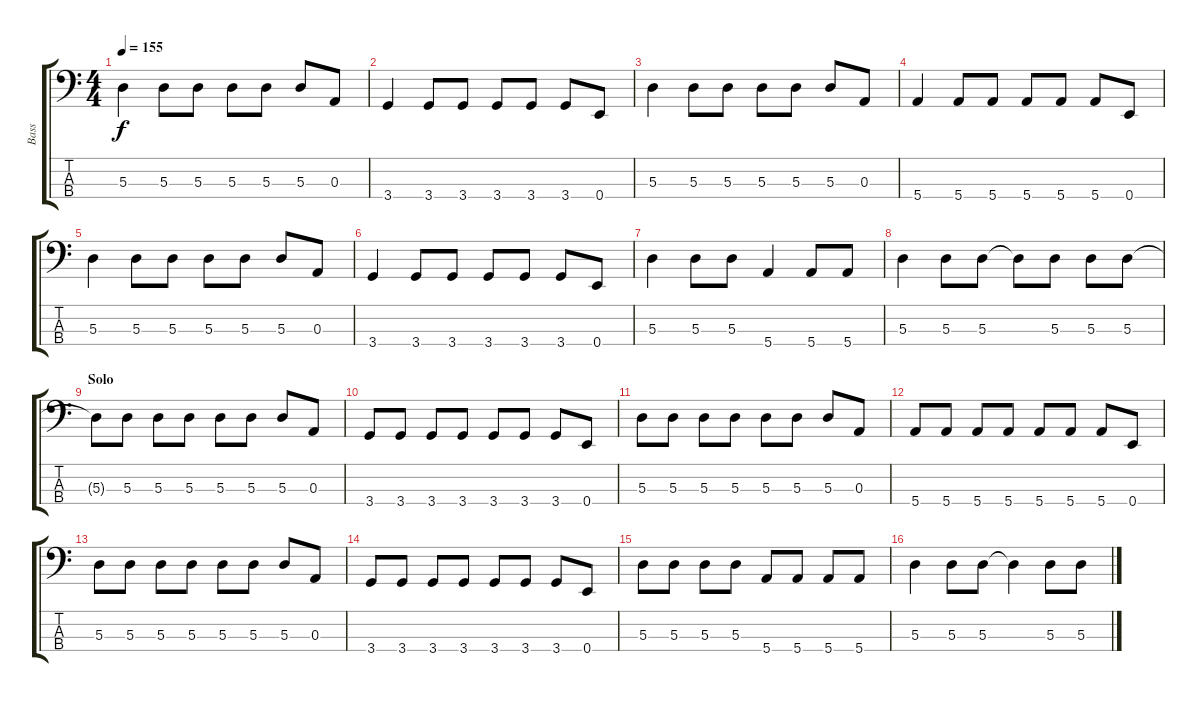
\track ("Bass       - Soko" "Bass      ") {instrument electricbassfinger}
\staff {score tabs}
\tuning (G2 D2 A1 E1) {hide}
\ts (4 4)
\tempo 155
\clef f4
\ks c
5.3.4{dy f} 5.3.8 5.3.8 5.3.8 5.3.8 5.3.8 0.3.8 |
3.4.4 3.4.8 3.4.8 3.4.8 3.4.8 3.4.8 0.4.8 |
5.3.4 5.3.8 5.3.8 5.3.8 5.3.8 5.3.8 0.3.8 |
5.4.4 5.4.8 5.4.8 5.4.8 5.4.8 5.4.8 0.4.8 |
5.3.4 5.3.8 5.3.8 5.3.8 5.3.8 5.3.8 0.3.8 |
3.4.4 3.4.8 3.4.8 3.4.8 3.4.8 3.4.8 0.4.8 |
5.3.4 5.3.8 5.3.8 5.4.4 5.4.8 5.4.8 |
5.3.4 5.3.8 5.3.8 5.3{t}.8 5.3.8 5.3.8 5.3.8 |
\section ("" "Solo")
5.3{t}.8 5.3.8 5.3.8 5.3.8 5.3.8 5.3.8 5.3.8 0.3.8 |
3.4.8 3.4.8 3.4.8 3.4.8 3.4.8 3.4.8 3.4.8 0.4.8 |
5.3.8 5.3.8 5.3.8 5.3.8 5.3.8 5.3.8 5.3.8 0.3.8 |
5.4.8 5.4.8 5.4.8 5.4.8 5.4.8 5.4.8 5.4.8 0.4.8 |
5.3.8 5.3.8 5.3.8 5.3.8 5.3.8 5.3.8 5.3.8 0.3.8 |
3.4.8 3.4.8 3.4.8 3.4.8 3.4.8 3.4.8 3.4.8 0.4.8 |
5.3.8 5.3.8 5.3.8 5.3.8 5.4.8 5.4.8 5.4.8 5.4.8 |
5.3.4 5.3.8 5.3.8 5.3{t}.4 5.3.8 5.3.8
